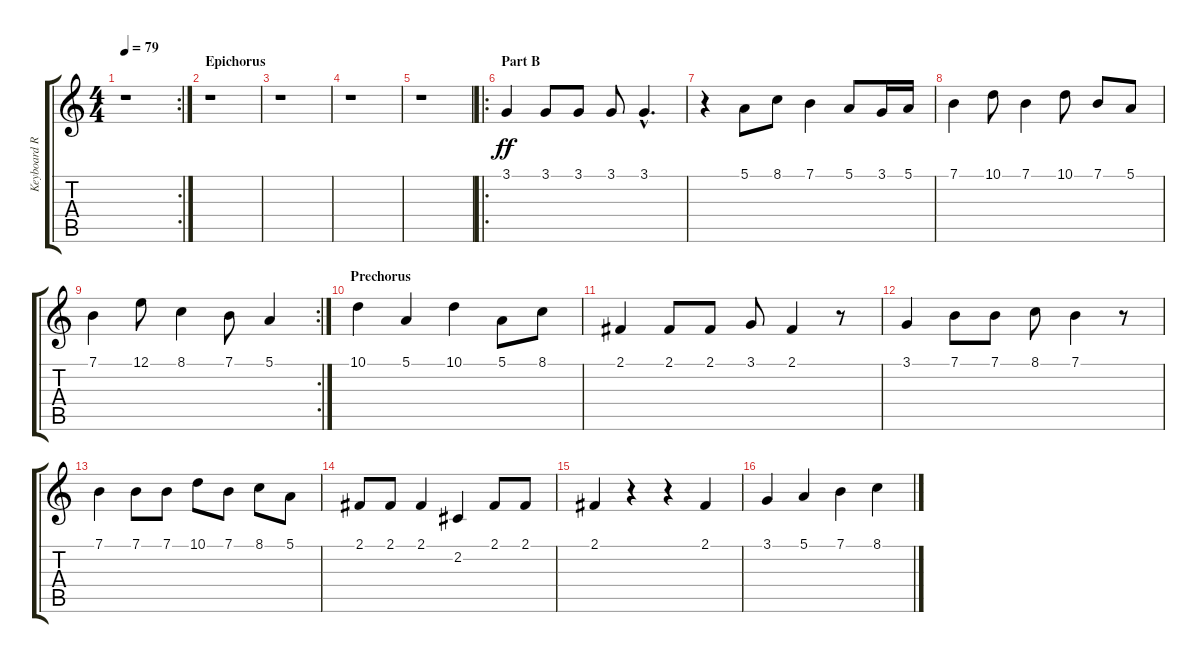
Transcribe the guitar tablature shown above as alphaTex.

\track ("Keyboard Right Hand" "Keyboard R") {instrument acousticgrandpiano}
\staff {score tabs}
\tuning (E4 B3 G3 D3 A2 E2) {hide}
\rc 2
\ts (4 4)
\tempo 79
\clef g2
\ks c
r.1{dy ff} |
\section ("" "Epichorus")
r.1 |
r.1 |
r.1 |
r.1 |
\ro
\section ("" "Part B")
3.1.4{instrument pad6metallic} 3.1.8 3.1.8 3.1.8 3.1{hac}.4{d} |
r.4 5.1.8 8.1.8 7.1.4 5.1.8 3.1.16 5.1.16 |
7.1.4 10.1.8 7.1.4 10.1.8 7.1.8 5.1.8 |
\rc 2
7.1.4 12.1.8 8.1.4 7.1.8 5.1.4 |
\section ("" "Prechorus")
10.1.4{instrument pad6metallic} 5.1.4 10.1.4 5.1.8 8.1.8 |
2.1.4 2.1.8 2.1.8 3.1.8 2.1.4 r.8 |
3.1.4 7.1.8 7.1.8 8.1.8 7.1.4 r.8 |
7.1.4 7.1.8 7.1.8 10.1.8 7.1.8 8.1.8 5.1.8 |
2.1.8 2.1.8 2.1.4 2.2.4 2.1.8 2.1.8 |
2.1.4 r.4 r.4 2.1.4 |
3.1.4 5.1.4 7.1.4 8.1.4
